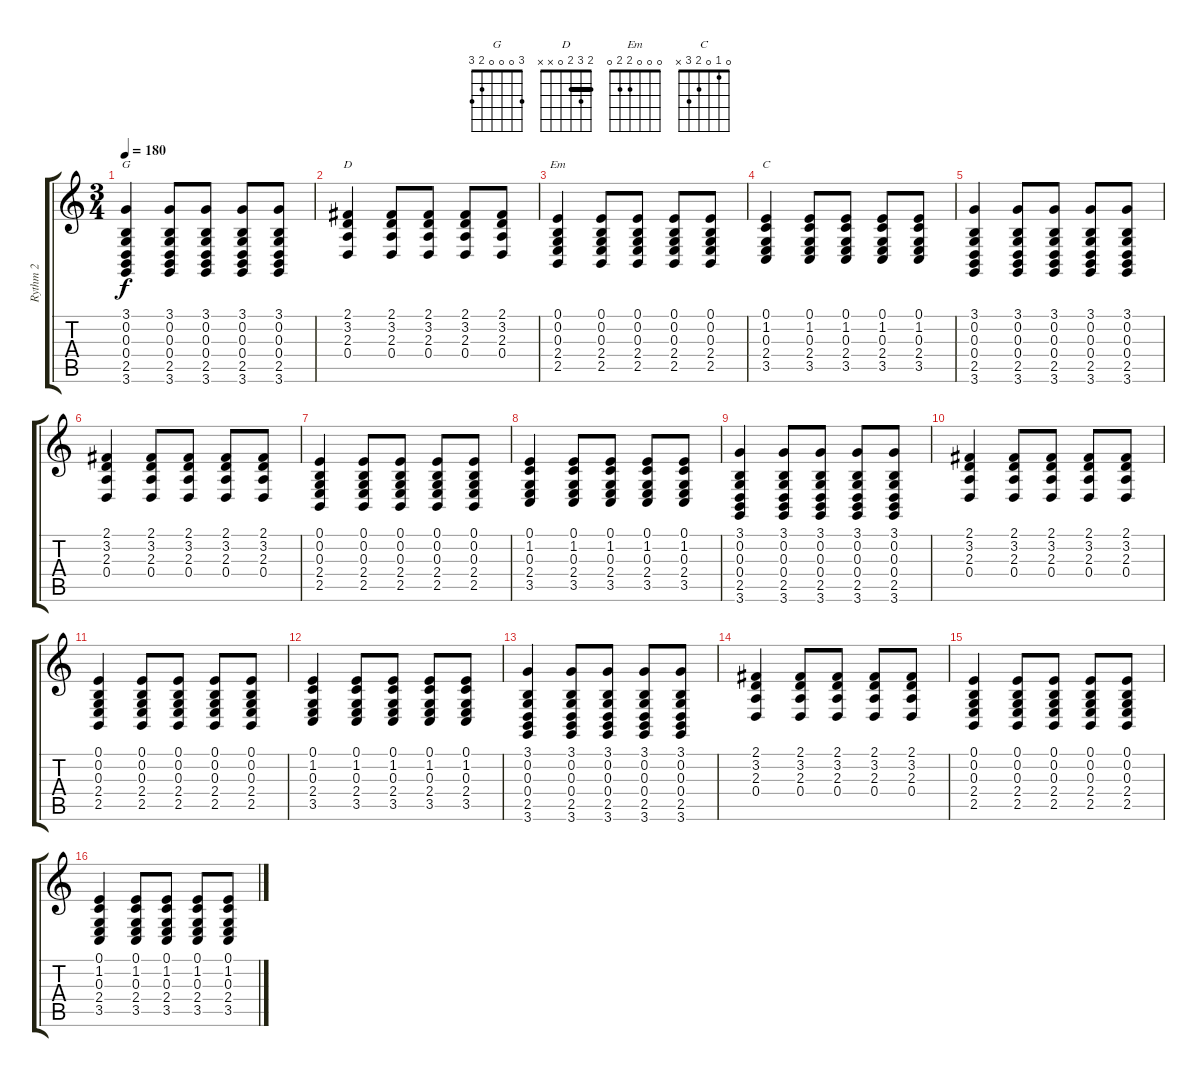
\track ("Rythm 2" "Rythm 2") {instrument lead3calliope}
\staff {score tabs}
\tuning (E4 B3 G3 D3 A2 E2) {hide}
\chord ("G" 3 0 0 0 2 3)
\chord ("D" 2 3 2 0 x x) {barre 2}
\chord ("Em" 0 0 0 2 2 0)
\chord ("C" 0 1 0 2 3 x)
\ts (3 4)
\tempo 180
\clef g2
\ks c
(3.1 0.2 0.3 0.4 2.5 3.6).4{ch "G" dy f} (3.1 0.2 0.3 0.4 2.5 3.6).8 (3.1 0.2 0.3 0.4 2.5 3.6).8 (3.1 0.2 0.3 0.4 2.5 3.6).8 (3.1 0.2 0.3 0.4 2.5 3.6).8 |
(2.1 3.2 2.3 0.4).4{ch "D"} (2.1 3.2 2.3 0.4).8 (2.1 3.2 2.3 0.4).8 (2.1 3.2 2.3 0.4).8 (2.1 3.2 2.3 0.4).8 |
(0.1 0.2 0.3 2.4 2.5).4{ch "Em"} (0.1 0.2 0.3 2.4 2.5).8 (0.1 0.2 0.3 2.4 2.5).8 (0.1 0.2 0.3 2.4 2.5).8 (0.1 0.2 0.3 2.4 2.5).8 |
(0.1 1.2 0.3 2.4 3.5).4{ch "C"} (0.1 1.2 0.3 2.4 3.5).8 (0.1 1.2 0.3 2.4 3.5).8 (0.1 1.2 0.3 2.4 3.5).8 (0.1 1.2 0.3 2.4 3.5).8 |
(3.1 0.2 0.3 0.4 2.5 3.6).4 (3.1 0.2 0.3 0.4 2.5 3.6).8 (3.1 0.2 0.3 0.4 2.5 3.6).8 (3.1 0.2 0.3 0.4 2.5 3.6).8 (3.1 0.2 0.3 0.4 2.5 3.6).8 |
(2.1 3.2 2.3 0.4).4 (2.1 3.2 2.3 0.4).8 (2.1 3.2 2.3 0.4).8 (2.1 3.2 2.3 0.4).8 (2.1 3.2 2.3 0.4).8 |
(0.1 0.2 0.3 2.4 2.5).4 (0.1 0.2 0.3 2.4 2.5).8 (0.1 0.2 0.3 2.4 2.5).8 (0.1 0.2 0.3 2.4 2.5).8 (0.1 0.2 0.3 2.4 2.5).8 |
(0.1 1.2 0.3 2.4 3.5).4 (0.1 1.2 0.3 2.4 3.5).8 (0.1 1.2 0.3 2.4 3.5).8 (0.1 1.2 0.3 2.4 3.5).8 (0.1 1.2 0.3 2.4 3.5).8 |
(3.1 0.2 0.3 0.4 2.5 3.6).4 (3.1 0.2 0.3 0.4 2.5 3.6).8 (3.1 0.2 0.3 0.4 2.5 3.6).8 (3.1 0.2 0.3 0.4 2.5 3.6).8 (3.1 0.2 0.3 0.4 2.5 3.6).8 |
(2.1 3.2 2.3 0.4).4 (2.1 3.2 2.3 0.4).8 (2.1 3.2 2.3 0.4).8 (2.1 3.2 2.3 0.4).8 (2.1 3.2 2.3 0.4).8 |
(0.1 0.2 0.3 2.4 2.5).4 (0.1 0.2 0.3 2.4 2.5).8 (0.1 0.2 0.3 2.4 2.5).8 (0.1 0.2 0.3 2.4 2.5).8 (0.1 0.2 0.3 2.4 2.5).8 |
(0.1 1.2 0.3 2.4 3.5).4 (0.1 1.2 0.3 2.4 3.5).8 (0.1 1.2 0.3 2.4 3.5).8 (0.1 1.2 0.3 2.4 3.5).8 (0.1 1.2 0.3 2.4 3.5).8 |
(3.1 0.2 0.3 0.4 2.5 3.6).4 (3.1 0.2 0.3 0.4 2.5 3.6).8 (3.1 0.2 0.3 0.4 2.5 3.6).8 (3.1 0.2 0.3 0.4 2.5 3.6).8 (3.1 0.2 0.3 0.4 2.5 3.6).8 |
(2.1 3.2 2.3 0.4).4 (2.1 3.2 2.3 0.4).8 (2.1 3.2 2.3 0.4).8 (2.1 3.2 2.3 0.4).8 (2.1 3.2 2.3 0.4).8 |
(0.1 0.2 0.3 2.4 2.5).4 (0.1 0.2 0.3 2.4 2.5).8 (0.1 0.2 0.3 2.4 2.5).8 (0.1 0.2 0.3 2.4 2.5).8 (0.1 0.2 0.3 2.4 2.5).8 |
(0.1 1.2 0.3 2.4 3.5).4 (0.1 1.2 0.3 2.4 3.5).8 (0.1 1.2 0.3 2.4 3.5).8 (0.1 1.2 0.3 2.4 3.5).8 (0.1 1.2 0.3 2.4 3.5).8
